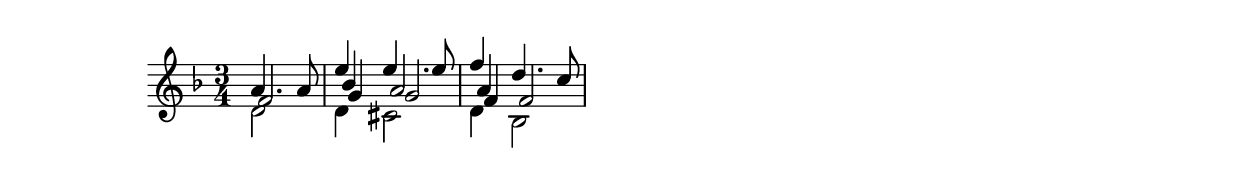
%% DO NOT EDIT this file manually; it is automatically
%% generated from LSR http://lsr.dsi.unimi.it
%% Make any changes in LSR itself, or in Documentation/snippets/new/ ,
%% and then run scripts/auxiliar/makelsr.py
%%
%% This file is in the public domain.
\version "2.12.2"

\header {
  lsrtags = "simultaneous-notes"

%% Translation of GIT committish: 59caa3adce63114ca7972d18f95d4aadc528ec3d
 doctitlees = "Voces adicionales para evitar colisiones"
 texidoces = "
En ciertos casos de polifonía compleja, se necesitan voces adicionales
para evitar colisiones entre las notas.  Si se necesitan más de cuatro
voces paralelas, las voces adicionales se añaden definiendo una
variable que utiliza la función de Scheme @code{context-spec-music}.

"


%% Translation of GIT committish: 0a868be38a775ecb1ef935b079000cebbc64de40
  texidocde = "
Ein einigen Fällen von sehr komplexer polyphoner Musik sind zusätzliche
Stimmen notwendig, um Zusammenstöße zwischen den Noten zu vermeiden.
Wenn mehr als vier parallele Stimmen benötigt werden, können zusätzliche
Stimmen definiert werden, indem eine Variable mit der Funktion
@code{context-spec-music} definiert wird.

"
  doctitlede = "Zusätzliche Stimmen um Zusammenstöße zu vermeiden"

%% Translation of GIT committish: 1baa2adf57c84e8d50e6907416eadb93e2e2eb5c
  texidocfr = "
Dans certains cas de musique polyphonie complexe, une voix
supplémentaire peut permettre d'éviter les risques de collision.
Lorsque quatre voix parallèles ne suffisent pas, la fonction Scheme
@code{context-spec-music} permet d'ajouter des d'autres voix.

"
  doctitlefr = "Ajout de voix pour éviter les collisions"


  texidoc = "
In some instances of complex polyphonic music, additional voices are
necessary to prevent collisions between notes.  If more than four
parallel voices are needed, additional voices can be added by defining
a variable using the Scheme function @code{context-spec-music}.

"
  doctitle = "Additional voices to avoid collisions"
} % begin verbatim

voiceFive = #(context-spec-music (make-voice-props-set 4) 'Voice)

\relative c'' {
  \time 3/4
  \key d \minor
  \partial 2
  <<
    {
      \voiceOne
      a4. a8
      e'4 e4. e8
      f4 d4. c8
    }
    \\
    {
      \voiceThree
      f,2
      bes4 a2
      a4 s2
    }
    \\
    {
      \voiceFive
      s2
      g4 g2
      f4 f2
    }
    \\
    \bar "||"{
      \voiceTwo
      d2
      d4 cis2
      d4 bes2
    }
  >>
}

